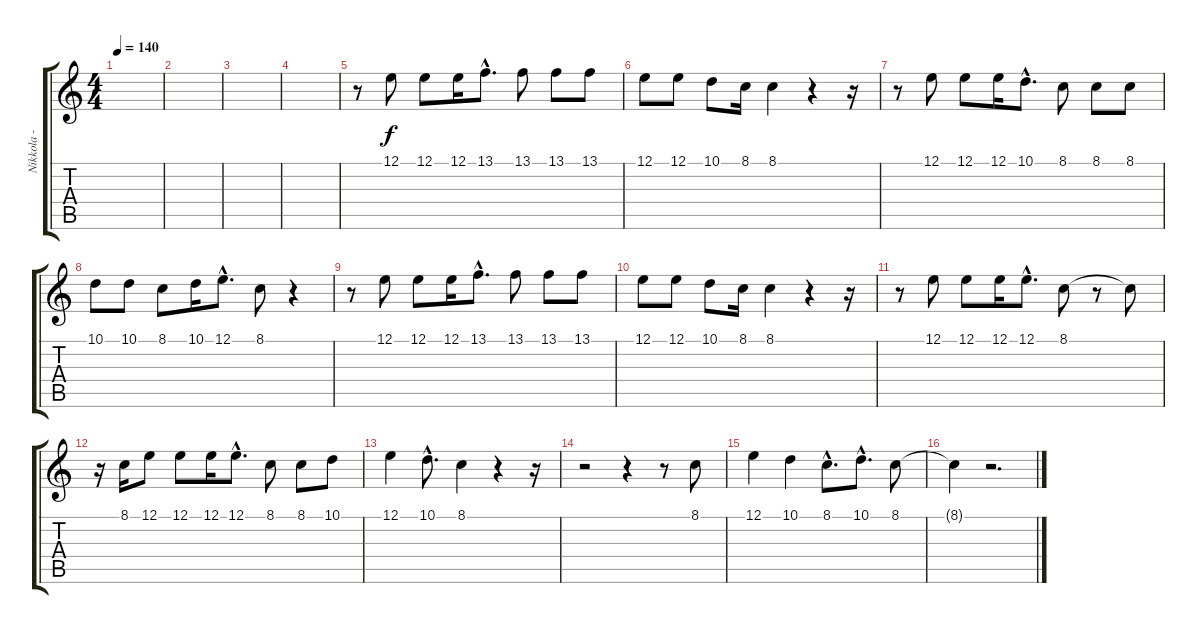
\track ("Nikkola - Vocals" "Nikkola - ") {instrument tenorsax}
\staff {score tabs}
\tuning (E4 B3 G3 D3 A2 E2) {hide}
\ts (4 4)
\tempo 140
\clef g2
\ks c
|
|
|
|
r.8 12.1.8 12.1.8 12.1.16 13.1{hac}.8{d} 13.1.8 13.1.8 13.1.8 |
12.1.8 12.1.8 10.1.8 8.1.16 8.1.4 r.4 r.16 |
r.8 12.1.8 12.1.8 12.1.16 10.1{hac}.8{d} 8.1.8 8.1.8 8.1.8 |
10.1.8 10.1.8 8.1.8 10.1.16 12.1{hac}.8{d} 8.1.8 r.4 |
r.8 12.1.8 12.1.8 12.1.16 13.1{hac}.8{d} 13.1.8 13.1.8 13.1.8 |
12.1.8 12.1.8 10.1.8 8.1.16 8.1.4 r.4 r.16 |
r.8 12.1.8 12.1.8 12.1.16 12.1{hac}.8{d} 8.1.8 r.8 8.1{t}.8 |
r.16 8.1.16 12.1.8 12.1.8 12.1.16 12.1{hac}.8{d} 8.1.8 8.1.8 10.1.8 |
12.1.4 10.1{hac}.8{d} 8.1.4 r.4 r.16 |
r.2 r.4 r.8 8.1.8 |
12.1.4 10.1.4 8.1{hac}.8{d} 10.1{hac}.8{d} 8.1.8 |
8.1{t}.4 r.2{d}
